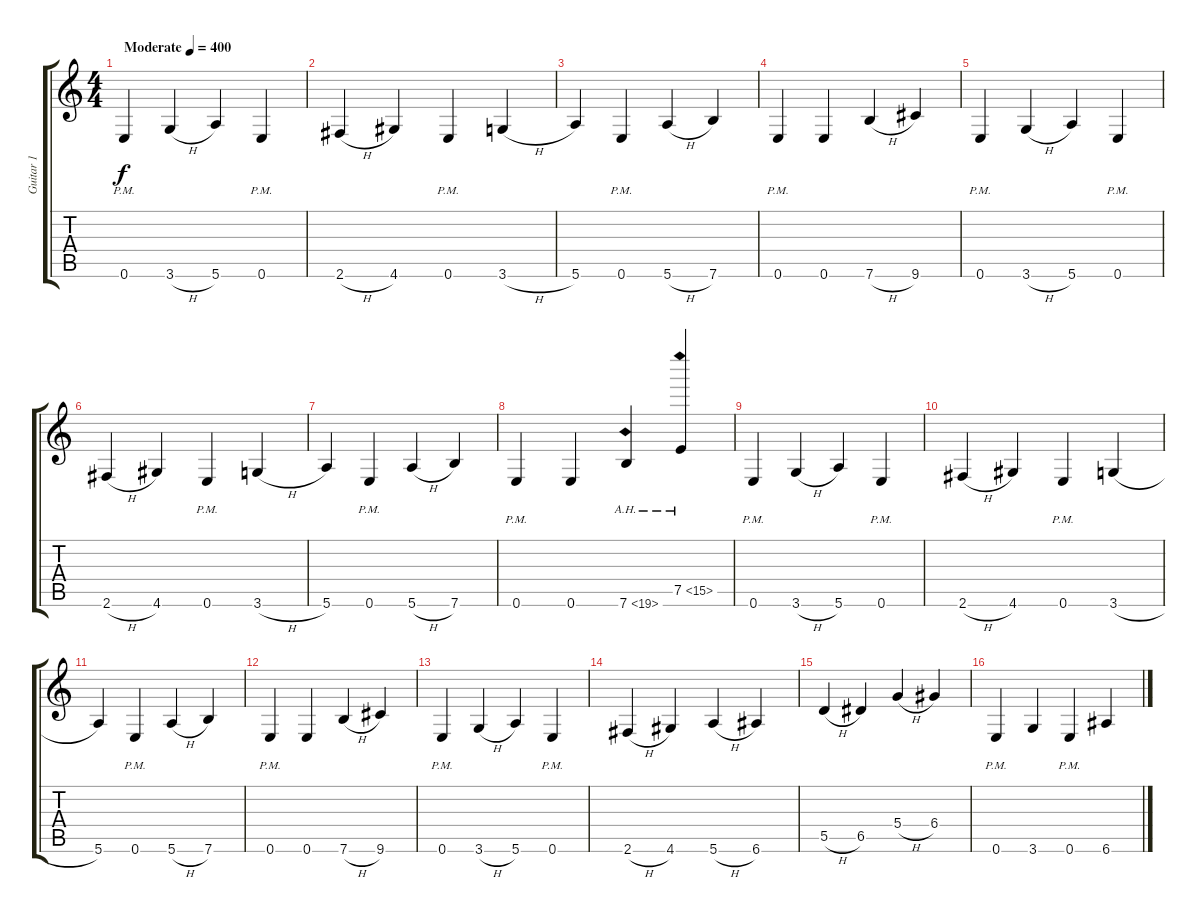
\track ("Guitar 1" "Guitar 1") {instrument distortionguitar}
\staff {score tabs}
\tuning (E4 B3 G3 D3 A2 E2) {hide}
\ts (4 4)
\tempo (400 "Moderate")
\clef g2
\ks c
0.6{pm}.4{dy f instrument distortionguitar} 3.6{h}.4 5.6.4 0.6{pm}.4 |
2.6{h}.4 4.6.4 0.6{pm}.4 3.6{h}.4 |
5.6.4 0.6{pm}.4 5.6{h}.4 7.6.4 |
0.6{pm}.4 0.6.4 7.6{h}.4 9.6.4 |
0.6{pm}.4 3.6{h}.4 5.6.4 0.6{pm}.4 |
2.6{h}.4 4.6.4 0.6{pm}.4 3.6{h}.4 |
5.6.4 0.6{pm}.4 5.6{h}.4 7.6.4 |
0.6{pm}.4 0.6.4 7.6{ah 12}.4 7.5{ah 8}.4 |
0.6{pm}.4 3.6{h}.4 5.6.4 0.6{pm}.4 |
2.6{h}.4 4.6.4 0.6{pm}.4 3.6{h}.4 |
5.6.4 0.6{pm}.4 5.6{h}.4 7.6.4 |
0.6{pm}.4 0.6.4 7.6{h}.4 9.6.4 |
0.6{pm}.4 3.6{h}.4 5.6.4 0.6{pm}.4 |
2.6{h}.4 4.6.4 5.6{h}.4 6.6.4 |
5.5{h}.4 6.5.4 5.4{h}.4 6.4.4 |
0.6{pm}.4 3.6.4 0.6{pm}.4 6.6.4
